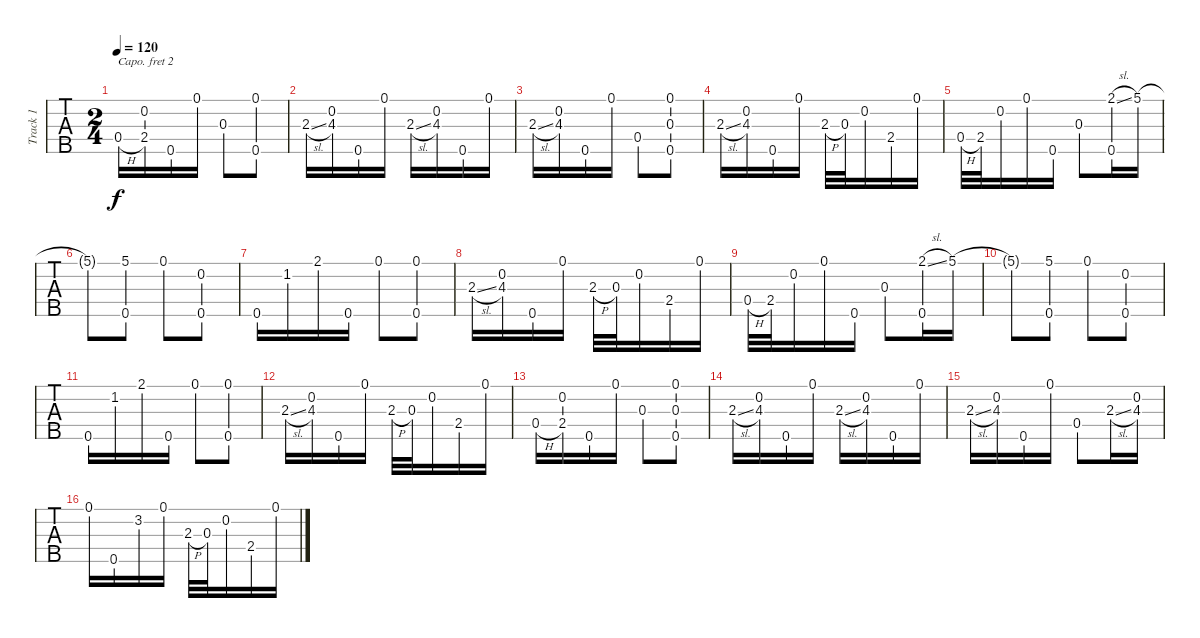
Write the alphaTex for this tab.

\track ("Track 1" "Track 1") {instrument banjo}
\staff {tabs}
\capo 2
\tuning (D4 B3 G3 D3 G4) {hide}
\displaytranspose 12
\ts (2 4)
\tempo 120
\clef g2
\ks c
0.4{h}.16{dy f} (0.2 2.4).16 0.5.16 0.1.16 0.3.8 (0.1 0.5).8 |
2.3{sl}.16 (0.2 4.3).16 0.5.16 0.1.16 2.3{sl}.16 (0.2 4.3).16 0.5.16 0.1.16 |
2.3{sl}.16 (0.2 4.3).16 0.5.16 0.1.16 0.4.8 (0.1 0.3 0.5).8 |
2.3{sl}.16 (0.2 4.3).16 0.5.16 0.1.16 2.3{h}.32 0.3.32 0.2.16 2.4.16 0.1.16 |
0.4{h}.32 2.4.32 0.2.16 0.1.16 0.5.16 0.3.8 (2.1{sl} 0.5).16 5.1.16 |
5.1{t}.8 (5.1 0.5).8 0.1.8 (0.2 0.5).8 |
0.5.16 1.2.16 2.1.16 0.5.16 0.1.8 (0.1 0.5).8 |
2.3{sl}.16 (0.2 4.3).16 0.5.16 0.1.16 2.3{h}.32 0.3.32 0.2.16 2.4.16 0.1.16 |
0.4{h}.32 2.4.32 0.2.16 0.1.16 0.5.16 0.3.8 (2.1{sl} 0.5).16 5.1.16 |
5.1{t}.8 (5.1 0.5).8 0.1.8 (0.2 0.5).8 |
0.5.16 1.2.16 2.1.16 0.5.16 0.1.8 (0.1 0.5).8 |
2.3{sl}.16 (0.2 4.3).16 0.5.16 0.1.16 2.3{h}.32 0.3.32 0.2.16 2.4.16 0.1.16 |
0.4{h}.16 (0.2 2.4).16 0.5.16 0.1.16 0.3.8 (0.1 0.3 0.5).8 |
2.3{sl}.16 (0.2 4.3).16 0.5.16 0.1.16 2.3{sl}.16 (0.2 4.3).16 0.5.16 0.1.16 |
2.3{sl}.16 (0.2 4.3).16 0.5.16 0.1.16 0.4.8 2.3{sl}.16 (0.2 4.3).16 |
0.1.16 0.5.16 3.2.16 0.1.16 2.3{h}.32 0.3.32 0.2.16 2.4.16 0.1.16
